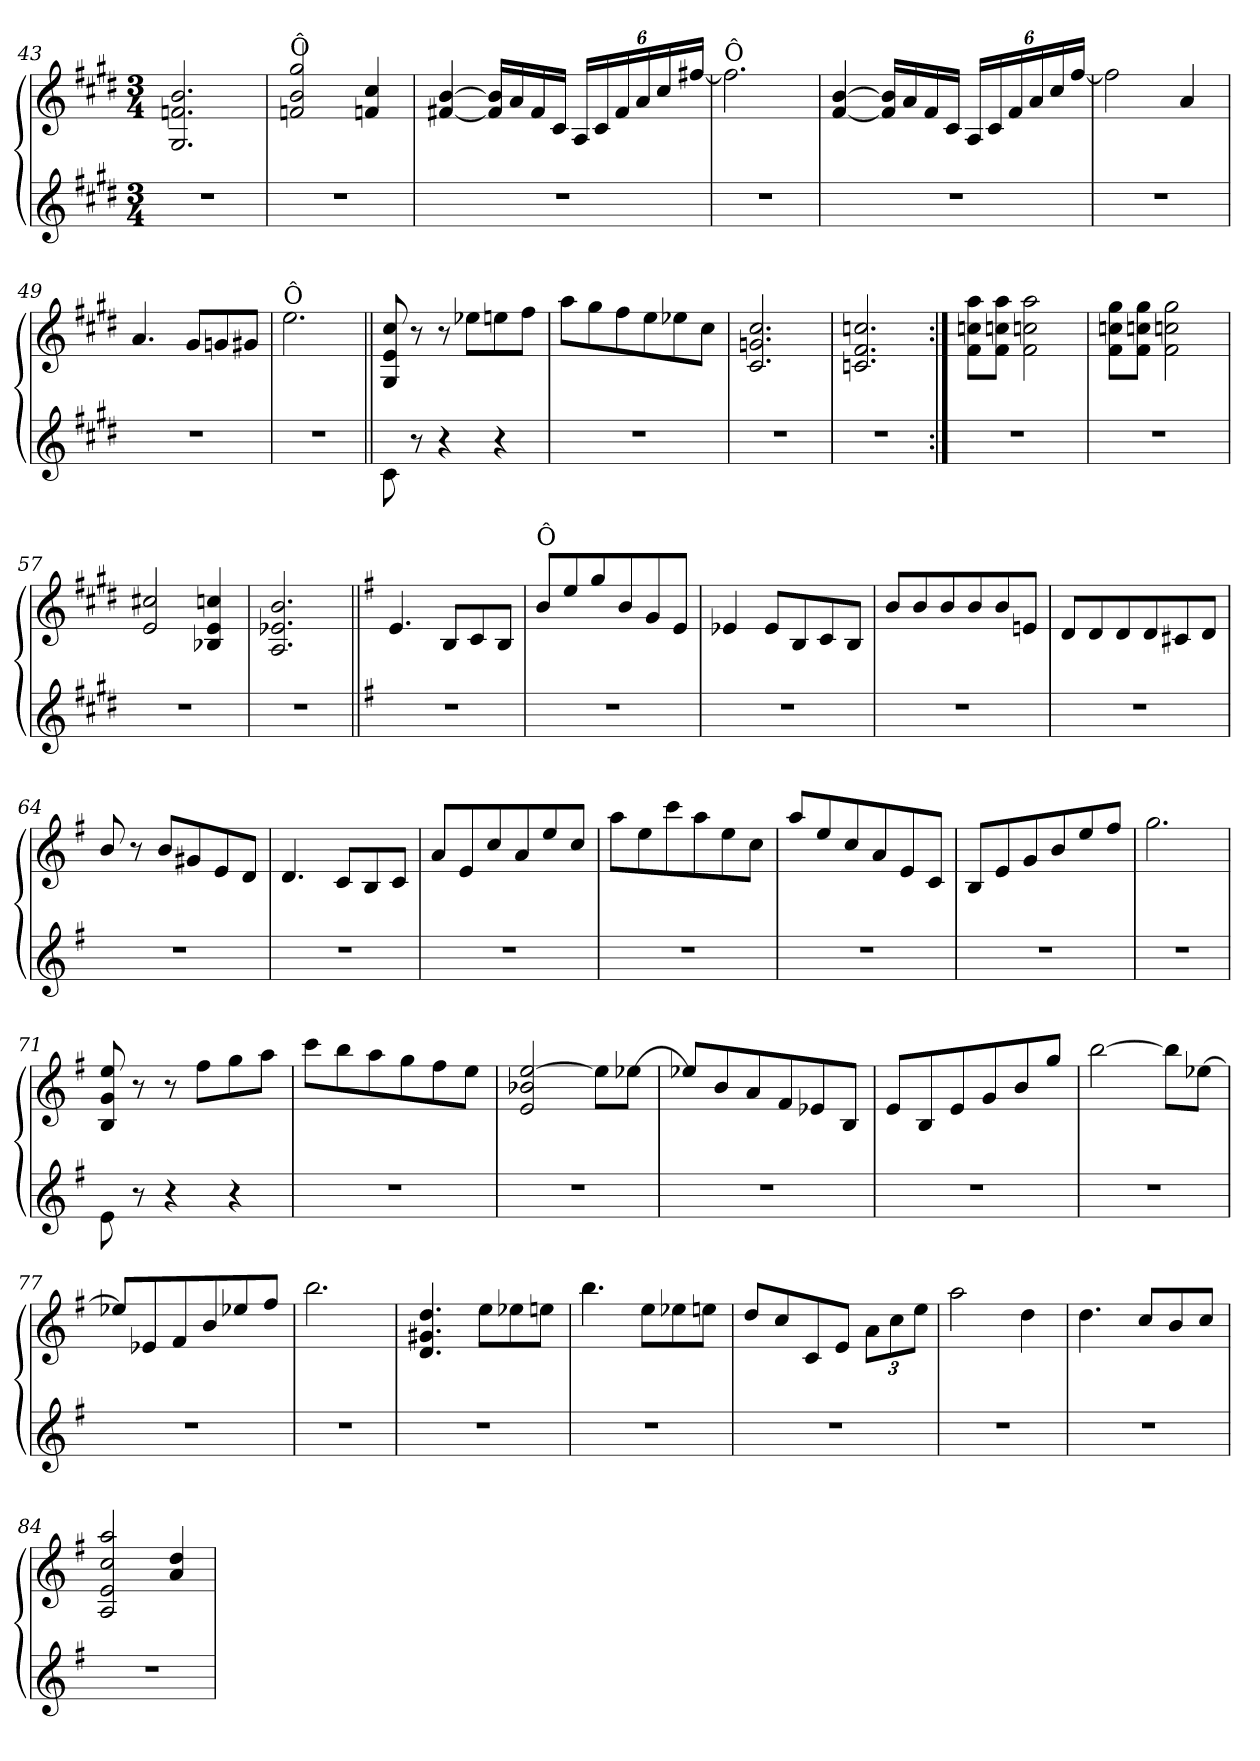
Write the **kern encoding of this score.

**kern	**kern
*part2	*part1
*staff2	*staff1
!!LO:LB:g=z
*clefG2	*clefG2
*ITrd-7c-12	*
*k[f#c#g#d#]	*k[f#c#g#d#]
*E:	*E:
*M3/4	*M3/4
=43	=43
2.r	2.G#/ 2.fn/ 2.b/
=44	=44
!	!LO:TX:a:t=Ô
2.r	2fn/ 2b/ 2gg#/
.	4fn/ 4cc#/
=45	=45
2.r	[<4f#X/ [>4b/
.	16f#/] 16b/]LL
.	16a/
.	16f#/
.	16c#/JJ
.	24A/LL
.	24c#/
.	24f#/
.	24a/
.	24cc#/
.	[>24ff#X/JJ
=46	=46
!	!LO:TX:a:t=Ô
2.r	2.ff#\]
!!LO:LB:g=z
=47	=47
2.r	[<4f#/ [>4b/
.	16f#/] 16b/]LL
.	16a/
.	16f#/
.	16c#/JJ
.	24A/LL
.	24c#/
.	24f#/
.	24a/
.	24cc#/
.	[24ff#/JJ
=48	=48
2.r	2ff#\]
.	4a/
=49	=49
2.r	4.a/
.	8g#/L
.	8gn/
.	8g#X/J
=50	=50
!	!LO:TX:a:t=Ô
2.r	2.ee\
!!LO:LB:g=z
=51||	=51||
8cc#\	8G#/ 8e/ 8cc#/
8r	8r
4r	8r
.	8ee-X\L
4r	8een\
.	8ff#\J
=52	=52
2.r	8aa\L
.	8gg#\
.	8ff#\
.	8ee\
.	8ee-X\
.	8cc#\J
=53	=53
2.r	2.c#/ 2.gn/ 2.cc#/
=54	=54
2.r	2.cn/ 2.f#/ 2.ccn/
!!LO:LB:g=z
=55:|!	=55:|!
2.r	8f#\ 8ccn\ 8aa\L
.	8f#\ 8ccn\ 8aa\J
.	2f#\ 2ccn\ 2aa\
=56	=56
2.r	8f#\ 8ccn\ 8gg#\L
.	8f#\ 8ccn\ 8gg#\J
.	2f#\ 2ccn\ 2gg#\
=57	=57
2.r	2e/ 2cc#X/
.	4B-/ 4e/ 4ccn/
=58	=58
2.r	2.A/ 2.e-X/ 2.b/
=59||	=59||
*k[f#]	*k[f#]
*G:	*G:
2.r	4.e/
.	8B/L
.	8c/
.	8B/J
=60	=60
!	!LO:TX:a:t=Ô
2.r	8b/L
.	8ee/
.	8gg/
.	8b/
.	8g/
.	8e/J
!!LO:LB:g=z
=61	=61
2.r	4e-/
.	8e-/L
.	8B/
.	8c/
.	8B/J
=62	=62
2.r	8b/L
.	8b/
.	8b/
.	8b/
.	8b/
.	8en/J
=63	=63
2.r	8d/L
.	8d/
.	8d/
.	8d/
.	8c#X/
.	8d/J
=64	=64
2.r	8b/
.	8r
.	8b/L
.	8g#X/
.	8e/
.	8d/J
=65	=65
2.r	4.d/
.	8c/L
.	8B/
.	8c/J
!!LO:LB:g=z
=66	=66
2.r	8a/L
.	8e/
.	8cc/
.	8a/
.	8ee/
.	8cc/J
=67	=67
2.r	8aa\L
.	8ee\
.	8ccc\
.	8aa\
.	8ee\
.	8cc\J
=68	=68
2.r	8aa/L
.	8ee/
.	8cc/
.	8a/
.	8e/
.	8c/J
=69	=69
2.r	8B/L
.	8e/
.	8g/
.	8b/
.	8ee/
.	8ff#/J
=70	=70
2.r	2.gg\
!!LO:LB:g=z
=71	=71
8ee\	8B/ 8g/ 8ee/
8r	8r
4r	8r
.	8ff#\L
4r	8gg\
.	8aa\J
=72	=72
2.r	8ccc\L
.	8bb\
.	8aa\
.	8gg\
.	8ff#\
.	8ee\J
=73	=73
2.r	2e/ 2b-X/ [>2ee/
.	8ee\L]
.	[>8ee-X\J
=74	=74
2.r	8ee-X/L]
.	8b/
.	8a/
.	8f#/
.	8e-X/
.	8B/J
!!LO:LB:g=z
=75	=75
2.r	8e/L
.	8B/
.	8e/
.	8g/
.	8b/
.	8gg/J
=76	=76
2.r	[>2bb\
.	8bb\L]
.	[8ee-X\J
=77	=77
2.r	8ee-X/L]
.	8e-X/
.	8f#/
.	8b/
.	8ee-X/
.	8ff#/J
=78	=78
2.r	2.bb\
=79	=79
2.r	4.d/ 4.g#X/ 4.dd/
.	8ee\L
.	8ee-X\
.	8een\J
!!LO:PB:g=z
=80	=80
2.r	4.bb\
.	8ee\L
.	8ee-X\
.	8een\J
=81	=81
2.r	8dd/L
.	8cc/
.	8c/
.	8e/J
.	12a\L
.	12cc\
.	12ee\J
=82	=82
2.r	2aa\
.	4dd\
=83	=83
2.r	4.dd\
.	8cc/L
.	8b/
.	8cc/J
=84	=84
2.r	2A/ 2e/ 2cc/ 2aa/
.	4a/ 4dd/
=	=
*-	*-
